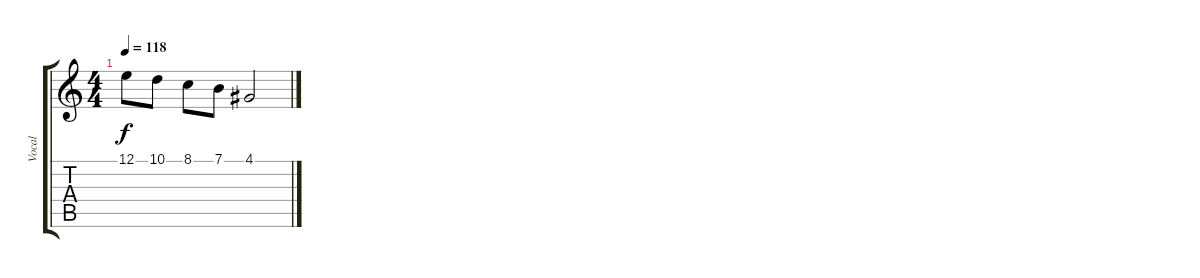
\track ("Vocal" "Vocal") {instrument brasssection}
\staff {score tabs}
\tuning (E4 B3 G3 D3 A2 E2) {hide}
\ts (4 4)
\tempo 118
\clef g2
\ks c
12.1.8{dy f} 10.1.8 8.1.8 7.1.8 4.1.2
